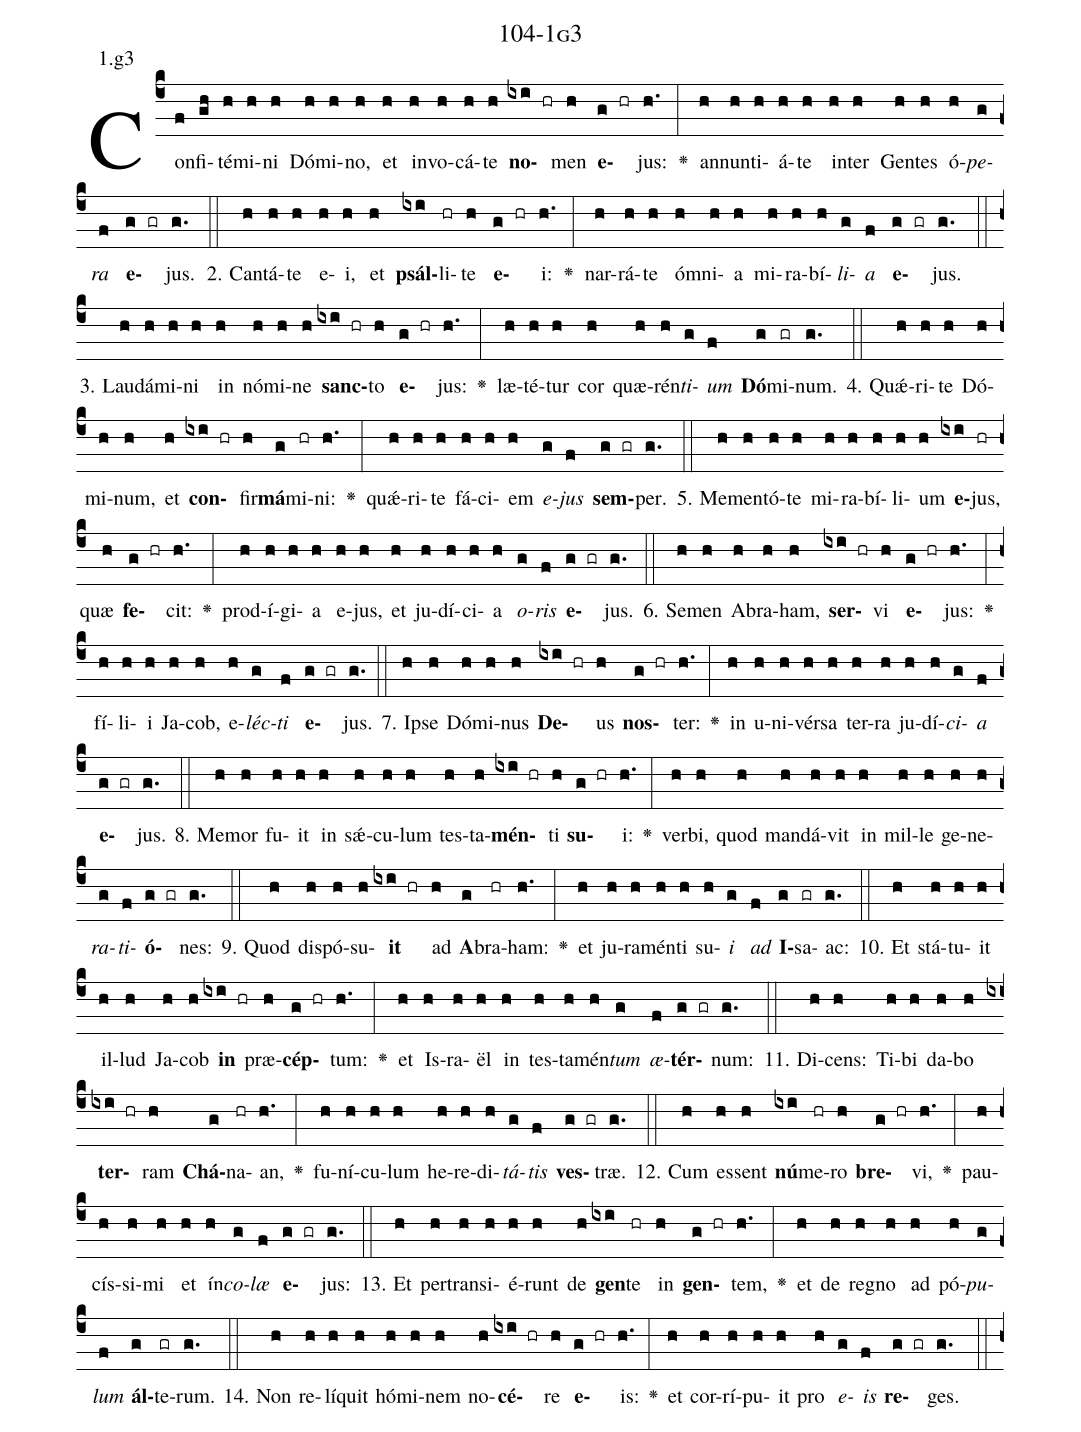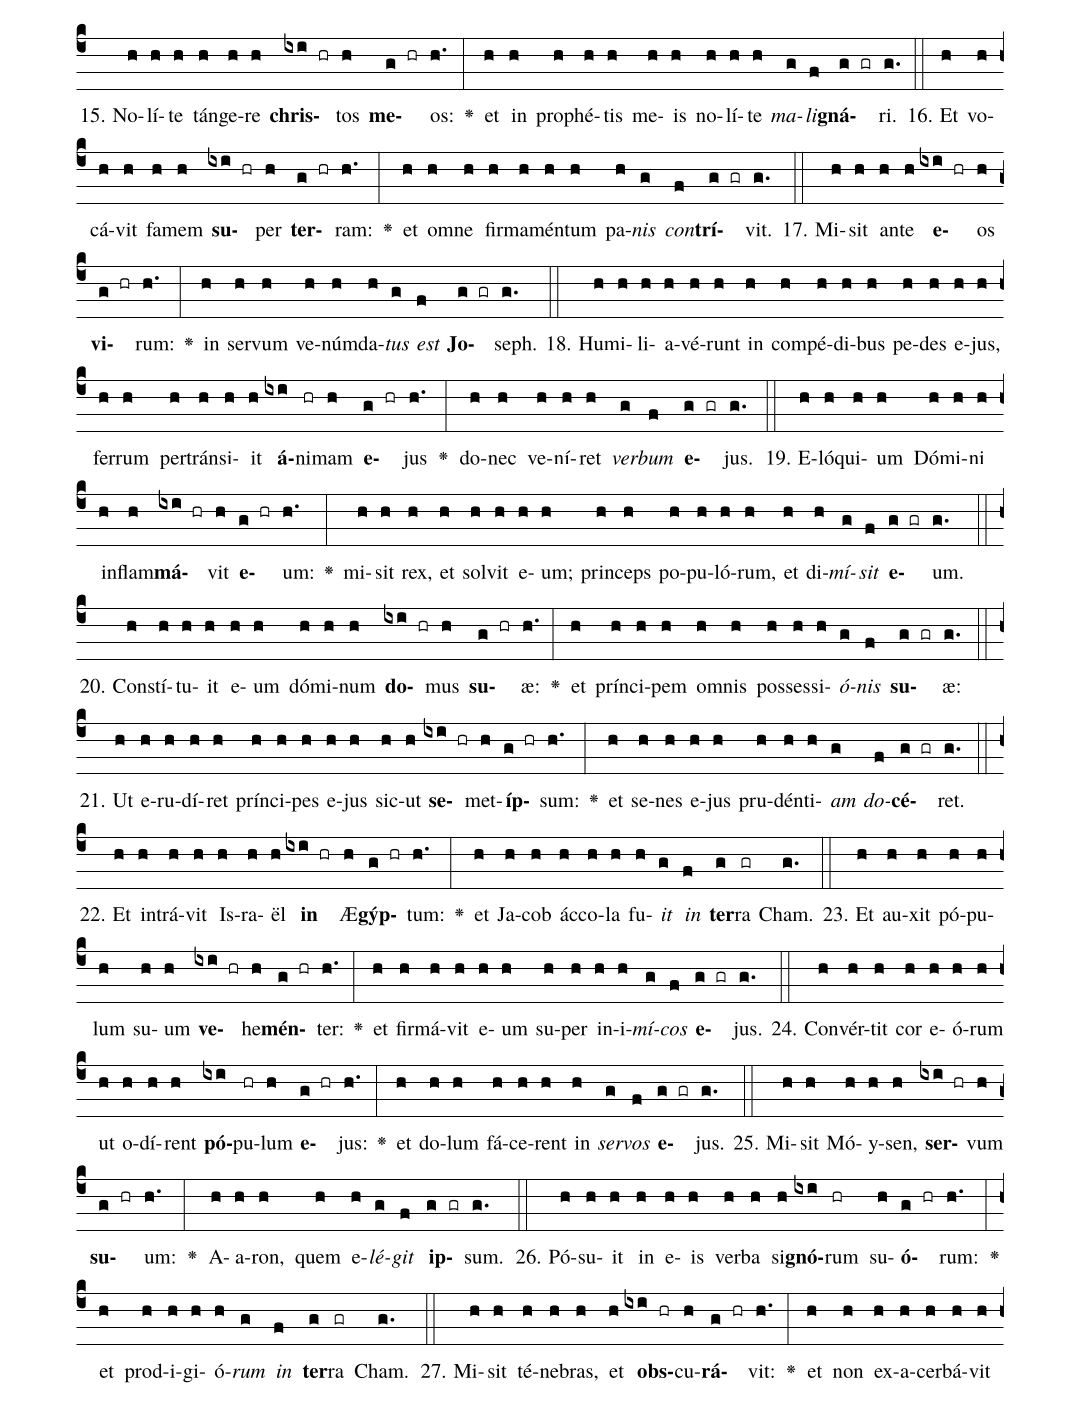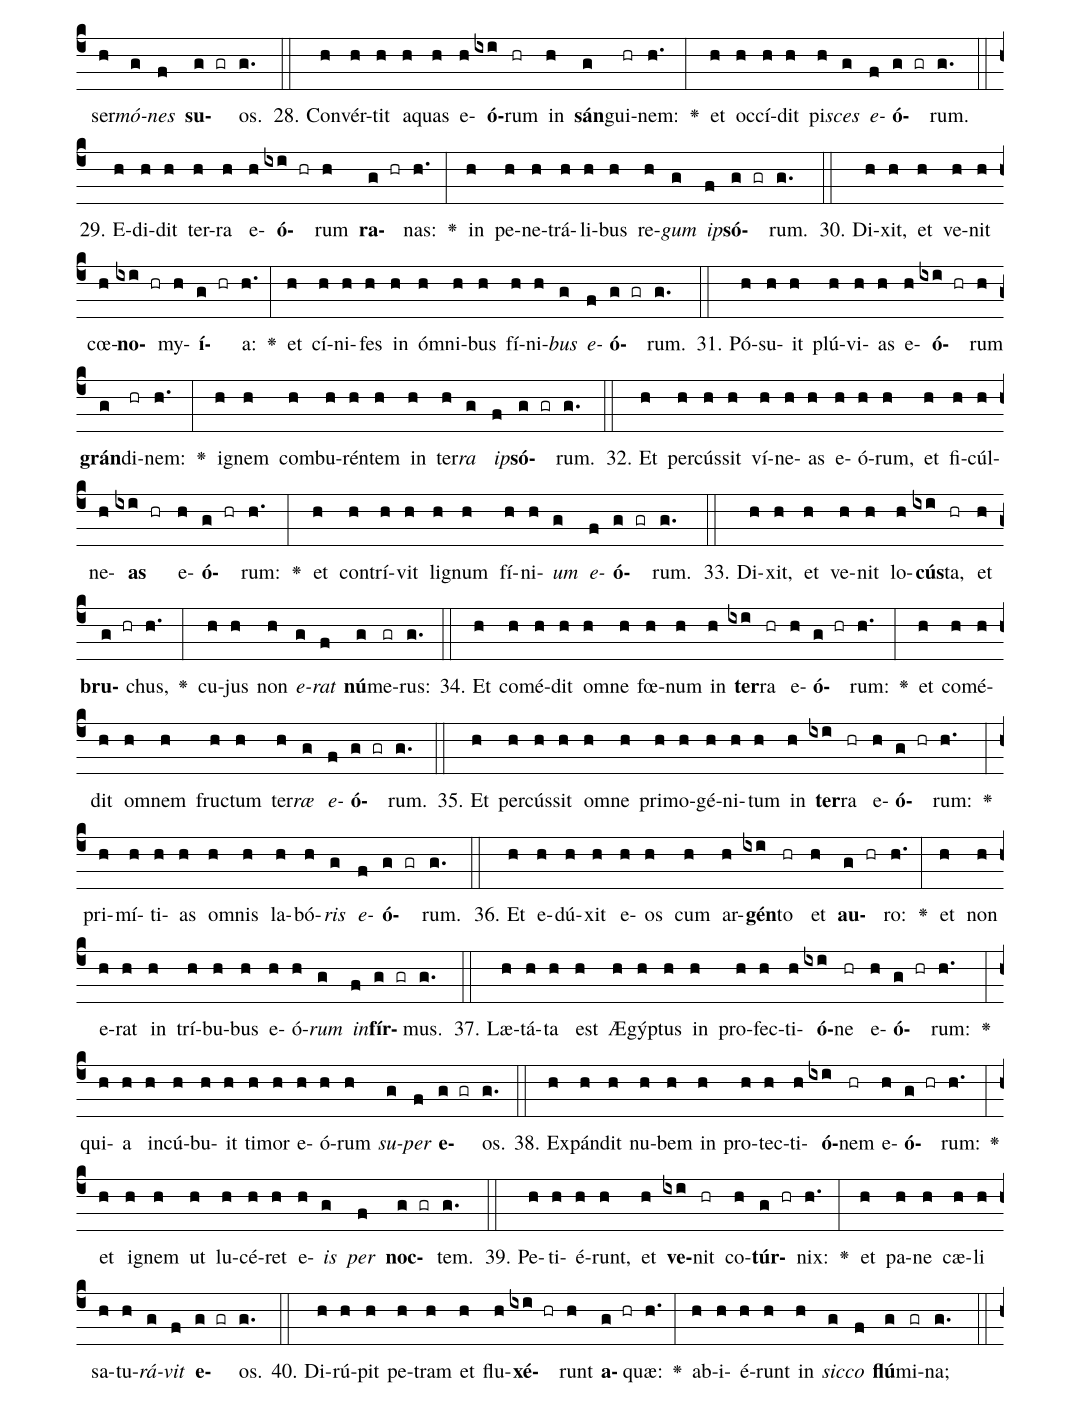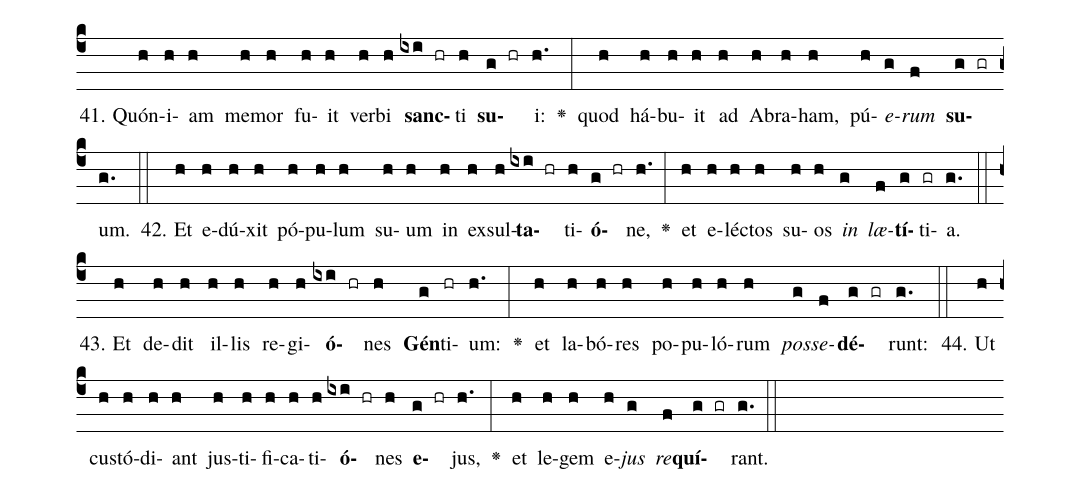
name: 104-1g3;
annotation: 1.g3;
%%
(c4)Con(f)fi(gh)té(h)mi(h)ni(h) Dó(h)mi(h)no,(h) et(h) in(h)vo(h)cá(h)te(h) <b>no</b>(ixi hr)men(h) <b>e</b>(g hr)jus:(h.) <v>\greheightstar</v>(:) an(h)nun(h)ti(h)á(h)te(h) in(h)ter(h) Gen(h)tes(h) ó(h)<i>pe</i>(g)<i>ra</i>(f) <b>e</b>(g gr)jus.(g.) (::)
2. Can(h)tá(h)te(h) e(h)i,(h) et(h) <b>psál</b>(ixi)li(hr)te(h) <b>e</b>(g hr)i:(h.) <v>\greheightstar</v>(:) nar(h)rá(h)te(h) óm(h)ni(h)a(h) mi(h)ra(h)bí(h)<i>li</i>(g)<i>a</i>(f) <b>e</b>(g gr)jus.(g.) (::)
3. Lau(h)dá(h)mi(h)ni(h) in(h) nó(h)mi(h)ne(h) <b>sanc</b>(ixi hr)to(h) <b>e</b>(g hr)jus:(h.) <v>\greheightstar</v>(:) læ(h)té(h)tur(h) cor(h) quæ(h)rén(h)<i>ti</i>(g)<i>um</i>(f) <b>Dó</b>(g)mi(gr)num.(g.) (::)
4. Quǽ(h)ri(h)te(h) Dó(h)mi(h)num,(h) et(h) <b>con</b>(ixi hr)fir(h)<b>má</b>(g)mi(hr)ni:(h.) <v>\greheightstar</v>(:) quǽ(h)ri(h)te(h) fá(h)ci(h)em(h) <i>e</i>(g)<i>jus</i>(f) <b>sem</b>(g gr)per.(g.) (::)
5. Me(h)men(h)tó(h)te(h) mi(h)ra(h)bí(h)li(h)um(h) <b>e</b>(ixi)jus,(hr) quæ(h) <b>fe</b>(g hr)cit:(h.) <v>\greheightstar</v>(:) prod(h)í(h)gi(h)a(h) e(h)jus,(h) et(h) ju(h)dí(h)ci(h)a(h) <i>o</i>(g)<i>ris</i>(f) <b>e</b>(g gr)jus.(g.) (::)
6. Se(h)men(h) A(h)bra(h)ham,(h) <b>ser</b>(ixi hr)vi(h) <b>e</b>(g hr)jus:(h.) <v>\greheightstar</v>(:) fí(h)li(h)i(h) Ja(h)cob,(h) e(h)<i>léc</i>(g)<i>ti</i>(f) <b>e</b>(g gr)jus.(g.) (::)
7. Ip(h)se(h) Dó(h)mi(h)nus(h) <b>De</b>(ixi hr)us(h) <b>nos</b>(g hr)ter:(h.) <v>\greheightstar</v>(:) in(h) u(h)ni(h)vér(h)sa(h) ter(h)ra(h) ju(h)dí(h)<i>ci</i>(g)<i>a</i>(f) <b>e</b>(g gr)jus.(g.) (::)
8. Me(h)mor(h) fu(h)it(h) in(h) sǽ(h)cu(h)lum(h) tes(h)ta(h)<b>mén</b>(ixi hr)ti(h) <b>su</b>(g hr)i:(h.) <v>\greheightstar</v>(:) ver(h)bi,(h) quod(h) man(h)dá(h)vit(h) in(h) mil(h)le(h) ge(h)ne(h)<i>ra</i>(g)<i>ti</i>(f)<b>ó</b>(g gr)nes:(g.) (::)
9. Quod(h) dis(h)pó(h)su(h)<b>it</b>(ixi hr) ad(h) <b>A</b>(g)bra(hr)ham:(h.) <v>\greheightstar</v>(:) et(h) ju(h)ra(h)mén(h)ti(h) su(h)<i>i</i>(g) <i>ad</i>(f) <b>I</b>(g)sa(gr)ac:(g.) (::)
10. Et(h) stá(h)tu(h)it(h) il(h)lud(h) Ja(h)cob(h) <b>in</b>(ixi hr) præ(h)<b>cép</b>(g hr)tum:(h.) <v>\greheightstar</v>(:) et(h) Is(h)ra(h)ël(h) in(h) tes(h)ta(h)mén(h)<i>tum</i>(g) <i>æ</i>(f)<b>tér</b>(g gr)num:(g.) (::)
11. Di(h)cens:(h) Ti(h)bi(h) da(h)bo(h) <b>ter</b>(ixi hr)ram(h) <b>Chá</b>(g)na(hr)an,(h.) <v>\greheightstar</v>(:) fu(h)ní(h)cu(h)lum(h) he(h)re(h)di(h)<i>tá</i>(g)<i>tis</i>(f) <b>ves</b>(g gr)træ.(g.) (::)
12. Cum(h) es(h)sent(h) <b>nú</b>(ixi)me(hr)ro(h) <b>bre</b>(g hr)vi,(h.) <v>\greheightstar</v>(:) pau(h)cís(h)si(h)mi(h) et(h) ín(h)<i>co</i>(g)<i>læ</i>(f) <b>e</b>(g gr)jus:(g.) (::)
13. Et(h) per(h)trans(h)i(h)é(h)runt(h) de(h) <b>gen</b>(ixi)te(hr) in(h) <b>gen</b>(g hr)tem,(h.) <v>\greheightstar</v>(:) et(h) de(h) re(h)gno(h) ad(h) pó(h)<i>pu</i>(g)<i>lum</i>(f) <b>ál</b>(g)te(gr)rum.(g.) (::)
14. Non(h) re(h)lí(h)quit(h) hó(h)mi(h)nem(h) no(h)<b>cé</b>(ixi hr)re(h) <b>e</b>(g hr)is:(h.) <v>\greheightstar</v>(:) et(h) cor(h)rí(h)pu(h)it(h) pro(h) <i>e</i>(g)<i>is</i>(f) <b>re</b>(g gr)ges.(g.) (::)
15. No(h)lí(h)te(h) tán(h)ge(h)re(h) <b>chris</b>(ixi hr)tos(h) <b>me</b>(g hr)os:(h.) <v>\greheightstar</v>(:) et(h) in(h) pro(h)phé(h)tis(h) me(h)is(h) no(h)lí(h)te(h) <i>ma</i>(g)<i>li</i>(f)<b>gná</b>(g gr)ri.(g.) (::)
16. Et(h) vo(h)cá(h)vit(h) fa(h)mem(h) <b>su</b>(ixi hr)per(h) <b>ter</b>(g hr)ram:(h.) <v>\greheightstar</v>(:) et(h) om(h)ne(h) fir(h)ma(h)mén(h)tum(h) pa(h)<i>nis</i>(g) <i>con</i>(f)<b>trí</b>(g gr)vit.(g.) (::)
17. Mi(h)sit(h) an(h)te(h) <b>e</b>(ixi hr)os(h) <b>vi</b>(g hr)rum:(h.) <v>\greheightstar</v>(:) in(h) ser(h)vum(h) ve(h)núm(h)da(h)<i>tus</i>(g) <i>est</i>(f) <b>Jo</b>(g gr)seph.(g.) (::)
18. Hu(h)mi(h)li(h)a(h)vé(h)runt(h) in(h) com(h)pé(h)di(h)bus(h) pe(h)des(h) e(h)jus,(h) fer(h)rum(h) per(h)tráns(h)i(h)it(h) <b>á</b>(ixi)ni(hr)mam(h) <b>e</b>(g hr)jus(h.) <v>\greheightstar</v>(:) do(h)nec(h) ve(h)ní(h)ret(h) <i>ver</i>(g)<i>bum</i>(f) <b>e</b>(g gr)jus.(g.) (::)
19. E(h)ló(h)qui(h)um(h) Dó(h)mi(h)ni(h) in(h)flam(h)<b>má</b>(ixi hr)vit(h) <b>e</b>(g hr)um:(h.) <v>\greheightstar</v>(:) mi(h)sit(h) rex,(h) et(h) sol(h)vit(h) e(h)um;(h) prin(h)ceps(h) po(h)pu(h)ló(h)rum,(h) et(h) di(h)<i>mí</i>(g)<i>sit</i>(f) <b>e</b>(g gr)um.(g.) (::)
20. Con(h)stí(h)tu(h)it(h) e(h)um(h) dó(h)mi(h)num(h) <b>do</b>(ixi hr)mus(h) <b>su</b>(g hr)æ:(h.) <v>\greheightstar</v>(:) et(h) prín(h)ci(h)pem(h) om(h)nis(h) pos(h)ses(h)si(h)<i>ó</i>(g)<i>nis</i>(f) <b>su</b>(g gr)æ:(g.) (::)
21. Ut(h) e(h)ru(h)dí(h)ret(h) prín(h)ci(h)pes(h) e(h)jus(h) sic(h)ut(h) <b>se</b>(ixi hr)met(h)<b>íp</b>(g hr)sum:(h.) <v>\greheightstar</v>(:) et(h) se(h)nes(h) e(h)jus(h) pru(h)dén(h)ti(h)<i>am</i>(g) <i>do</i>(f)<b>cé</b>(g gr)ret.(g.) (::)
22. Et(h) in(h)trá(h)vit(h) Is(h)ra(h)ël(h) <b>in</b>(ixi hr) Æ(h)<b>gýp</b>(g hr)tum:(h.) <v>\greheightstar</v>(:) et(h) Ja(h)cob(h) ác(h)co(h)la(h) fu(h)<i>it</i>(g) <i>in</i>(f) <b>ter</b>(g)ra(gr) Cham.(g.) (::)
23. Et(h) au(h)xit(h) pó(h)pu(h)lum(h) su(h)um(h) <b>ve</b>(ixi hr)he(h)<b>mén</b>(g hr)ter:(h.) <v>\greheightstar</v>(:) et(h) fir(h)má(h)vit(h) e(h)um(h) su(h)per(h) in(h)i(h)<i>mí</i>(g)<i>cos</i>(f) <b>e</b>(g gr)jus.(g.) (::)
24. Con(h)vér(h)tit(h) cor(h) e(h)ó(h)rum(h) ut(h) o(h)dí(h)rent(h) <b>pó</b>(ixi)pu(hr)lum(h) <b>e</b>(g hr)jus:(h.) <v>\greheightstar</v>(:) et(h) do(h)lum(h) fá(h)ce(h)rent(h) in(h) <i>ser</i>(g)<i>vos</i>(f) <b>e</b>(g gr)jus.(g.) (::)
25. Mi(h)sit(h) Mó(h)y(h)sen,(h) <b>ser</b>(ixi hr)vum(h) <b>su</b>(g hr)um:(h.) <v>\greheightstar</v>(:) A(h)a(h)ron,(h) quem(h) e(h)<i>lé</i>(g)<i>git</i>(f) <b>ip</b>(g gr)sum.(g.) (::)
26. Pó(h)su(h)it(h) in(h) e(h)is(h) ver(h)ba(h) si(h)<b>gnó</b>(ixi)rum(hr) su(h)<b>ó</b>(g hr)rum:(h.) <v>\greheightstar</v>(:) et(h) prod(h)i(h)gi(h)ó(h)<i>rum</i>(g) <i>in</i>(f) <b>ter</b>(g)ra(gr) Cham.(g.) (::)
27. Mi(h)sit(h) té(h)ne(h)bras,(h) et(h) <b>obs</b>(ixi hr)cu(h)<b>rá</b>(g hr)vit:(h.) <v>\greheightstar</v>(:) et(h) non(h) ex(h)a(h)cer(h)bá(h)vit(h) ser(h)<i>mó</i>(g)<i>nes</i>(f) <b>su</b>(g gr)os.(g.) (::)
28. Con(h)vér(h)tit(h) a(h)quas(h) e(h)<b>ó</b>(ixi)rum(hr) in(h) <b>sán</b>(g)gui(hr)nem:(h.) <v>\greheightstar</v>(:) et(h) oc(h)cí(h)dit(h) pi(h)<i>sces</i>(g) <i>e</i>(f)<b>ó</b>(g gr)rum.(g.) (::)
29. E(h)di(h)dit(h) ter(h)ra(h) e(h)<b>ó</b>(ixi hr)rum(h) <b>ra</b>(g hr)nas:(h.) <v>\greheightstar</v>(:) in(h) pe(h)ne(h)trá(h)li(h)bus(h) re(h)<i>gum</i>(g) <i>ip</i>(f)<b>só</b>(g gr)rum.(g.) (::)
30. Di(h)xit,(h) et(h) ve(h)nit(h) cœ(h)<b>no</b>(ixi hr)my(h)<b>í</b>(g hr)a:(h.) <v>\greheightstar</v>(:) et(h) cí(h)ni(h)fes(h) in(h) óm(h)ni(h)bus(h) fí(h)ni(h)<i>bus</i>(g) <i>e</i>(f)<b>ó</b>(g gr)rum.(g.) (::)
31. Pó(h)su(h)it(h) plú(h)vi(h)as(h) e(h)<b>ó</b>(ixi hr)rum(h) <b>grán</b>(g)di(hr)nem:(h.) <v>\greheightstar</v>(:) i(h)gnem(h) com(h)bu(h)rén(h)tem(h) in(h) ter(h)<i>ra</i>(g) <i>ip</i>(f)<b>só</b>(g gr)rum.(g.) (::)
32. Et(h) per(h)cús(h)sit(h) ví(h)ne(h)as(h) e(h)ó(h)rum,(h) et(h) fi(h)cúl(h)ne(h)<b>as</b>(ixi hr) e(h)<b>ó</b>(g hr)rum:(h.) <v>\greheightstar</v>(:) et(h) con(h)trí(h)vit(h) li(h)gnum(h) fí(h)ni(h)<i>um</i>(g) <i>e</i>(f)<b>ó</b>(g gr)rum.(g.) (::)
33. Di(h)xit,(h) et(h) ve(h)nit(h) lo(h)<b>cús</b>(ixi)ta,(hr) et(h) <b>bru</b>(g hr)chus,(h.) <v>\greheightstar</v>(:) cu(h)jus(h) non(h) <i>e</i>(g)<i>rat</i>(f) <b>nú</b>(g)me(gr)rus:(g.) (::)
34. Et(h) com(h)é(h)dit(h) om(h)ne(h) fœ(h)num(h) in(h) <b>ter</b>(ixi)ra(hr) e(h)<b>ó</b>(g hr)rum:(h.) <v>\greheightstar</v>(:) et(h) com(h)é(h)dit(h) om(h)nem(h) fruc(h)tum(h) ter(h)<i>ræ</i>(g) <i>e</i>(f)<b>ó</b>(g gr)rum.(g.) (::)
35. Et(h) per(h)cús(h)sit(h) om(h)ne(h) pri(h)mo(h)gé(h)ni(h)tum(h) in(h) <b>ter</b>(ixi)ra(hr) e(h)<b>ó</b>(g hr)rum:(h.) <v>\greheightstar</v>(:) pri(h)mí(h)ti(h)as(h) om(h)nis(h) la(h)bó(h)<i>ris</i>(g) <i>e</i>(f)<b>ó</b>(g gr)rum.(g.) (::)
36. Et(h) e(h)dú(h)xit(h) e(h)os(h) cum(h) ar(h)<b>gén</b>(ixi)to(hr) et(h) <b>au</b>(g hr)ro:(h.) <v>\greheightstar</v>(:) et(h) non(h) e(h)rat(h) in(h) trí(h)bu(h)bus(h) e(h)ó(h)<i>rum</i>(g) <i>in</i>(f)<b>fír</b>(g gr)mus.(g.) (::)
37. Læ(h)tá(h)ta(h) est(h) Æ(h)gýp(h)tus(h) in(h) pro(h)fec(h)ti(h)<b>ó</b>(ixi)ne(hr) e(h)<b>ó</b>(g hr)rum:(h.) <v>\greheightstar</v>(:) qui(h)a(h) in(h)cú(h)bu(h)it(h) ti(h)mor(h) e(h)ó(h)rum(h) <i>su</i>(g)<i>per</i>(f) <b>e</b>(g gr)os.(g.) (::)
38. Ex(h)pán(h)dit(h) nu(h)bem(h) in(h) pro(h)tec(h)ti(h)<b>ó</b>(ixi)nem(hr) e(h)<b>ó</b>(g hr)rum:(h.) <v>\greheightstar</v>(:) et(h) i(h)gnem(h) ut(h) lu(h)cé(h)ret(h) e(h)<i>is</i>(g) <i>per</i>(f) <b>noc</b>(g gr)tem.(g.) (::)
39. Pe(h)ti(h)é(h)runt,(h) et(h) <b>ve</b>(ixi)nit(hr) co(h)<b>túr</b>(g hr)nix:(h.) <v>\greheightstar</v>(:) et(h) pa(h)ne(h) cæ(h)li(h) sa(h)tu(h)<i>rá</i>(g)<i>vit</i>(f) <b>e</b>(g gr)os.(g.) (::)
40. Di(h)rú(h)pit(h) pe(h)tram(h) et(h) flu(h)<b>xé</b>(ixi hr)runt(h) <b>a</b>(g hr)quæ:(h.) <v>\greheightstar</v>(:) ab(h)i(h)é(h)runt(h) in(h) <i>sic</i>(g)<i>co</i>(f) <b>flú</b>(g)mi(gr)na;(g.) (::)
41. Quón(h)i(h)am(h) me(h)mor(h) fu(h)it(h) ver(h)bi(h) <b>sanc</b>(ixi hr)ti(h) <b>su</b>(g hr)i:(h.) <v>\greheightstar</v>(:) quod(h) há(h)bu(h)it(h) ad(h) A(h)bra(h)ham,(h) pú(h)<i>e</i>(g)<i>rum</i>(f) <b>su</b>(g gr)um.(g.) (::)
42. Et(h) e(h)dú(h)xit(h) pó(h)pu(h)lum(h) su(h)um(h) in(h) ex(h)sul(h)<b>ta</b>(ixi hr)ti(h)<b>ó</b>(g hr)ne,(h.) <v>\greheightstar</v>(:) et(h) e(h)léc(h)tos(h) su(h)os(h) <i>in</i>(g) <i>læ</i>(f)<b>tí</b>(g)ti(gr)a.(g.) (::)
43. Et(h) de(h)dit(h) il(h)lis(h) re(h)gi(h)<b>ó</b>(ixi hr)nes(h) <b>Gén</b>(g)ti(hr)um:(h.) <v>\greheightstar</v>(:) et(h) la(h)bó(h)res(h) po(h)pu(h)ló(h)rum(h) <i>pos</i>(g)<i>se</i>(f)<b>dé</b>(g gr)runt:(g.) (::)
44. Ut(h) cus(h)tó(h)di(h)ant(h) jus(h)ti(h)fi(h)ca(h)ti(h)<b>ó</b>(ixi hr)nes(h) <b>e</b>(g hr)jus,(h.) <v>\greheightstar</v>(:) et(h) le(h)gem(h) e(h)<i>jus</i>(g) <i>re</i>(f)<b>quí</b>(g gr)rant.(g.) (::)
